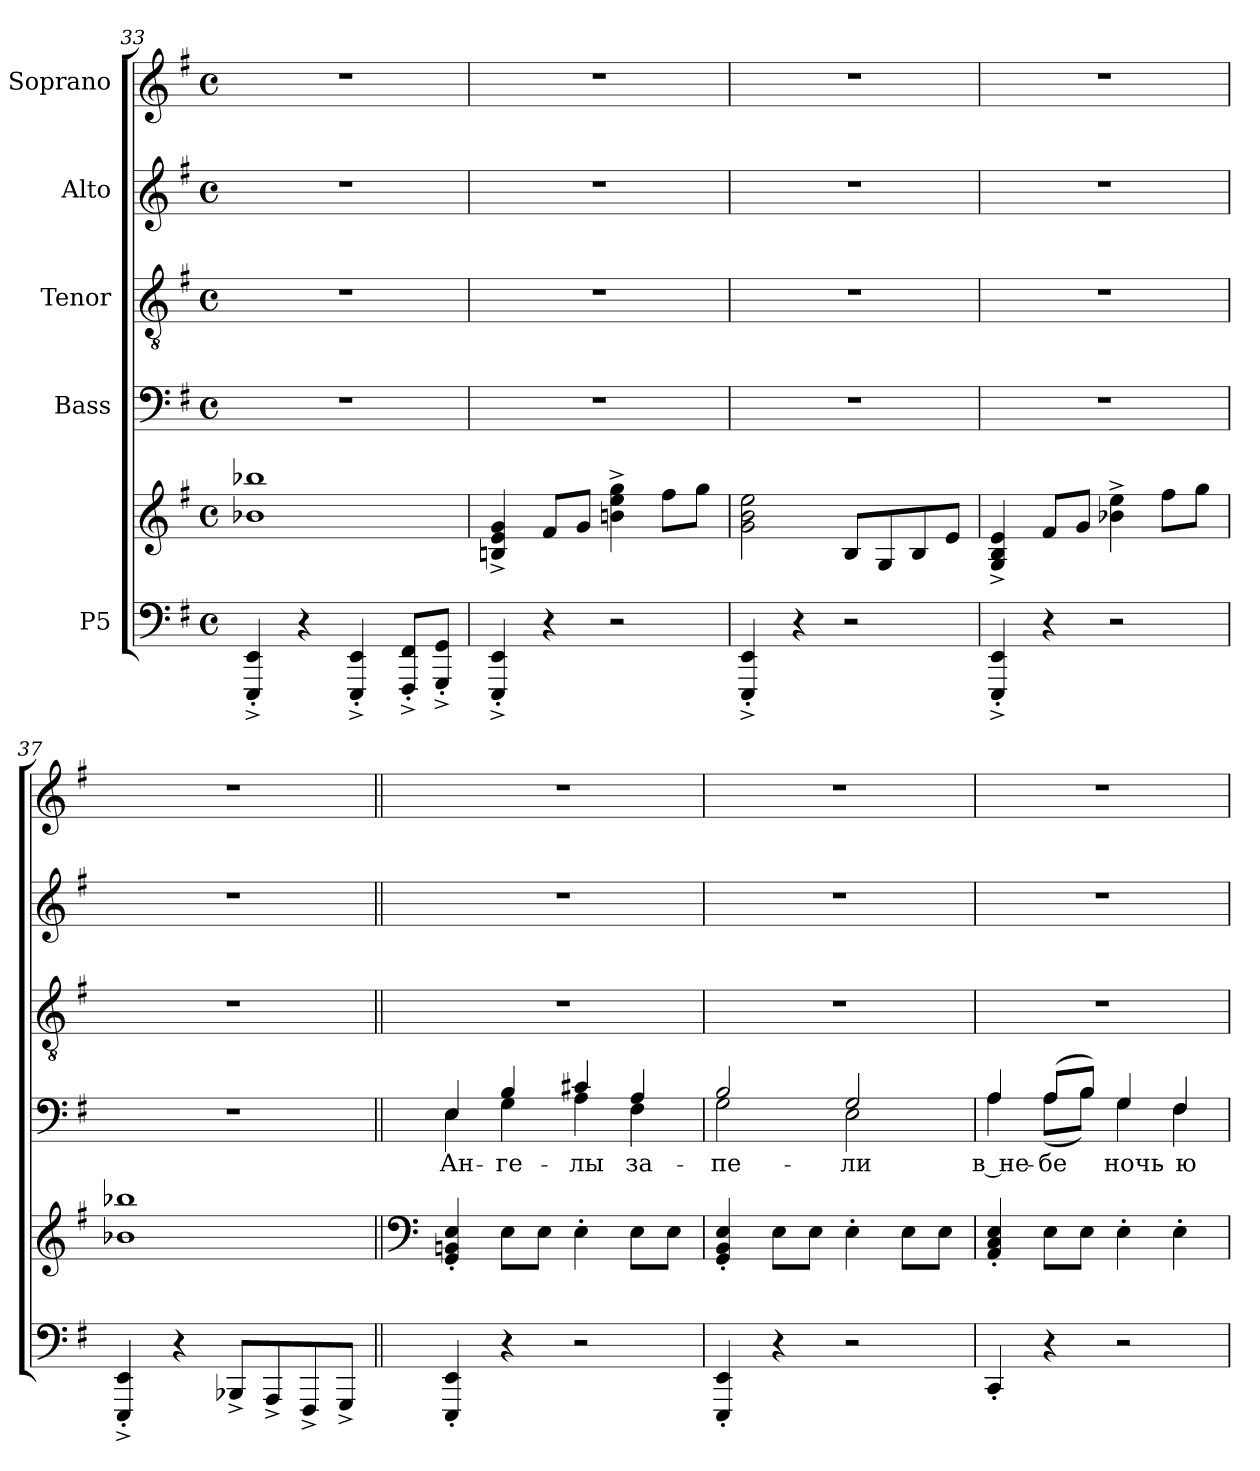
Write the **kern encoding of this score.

**kern	**kern	**kern	**text	**kern	**kern	**kern
*part5	*part5	*part4	*part4	*part3	*part2	*part1
*staff6	*staff5	*staff4	*staff4	*staff3	*staff2	*staff1
*I"P5	*	*I"Bass	*	*I"Tenor	*I"Alto	*I"Soprano
!!LO:PB:g=z
*clefF4	*clefG2	*clefF4	*	*clefGv2	*clefG2	*clefG2
*	*	*	*	*ITrd7c12	*	*
*k[f#]	*k[f#]	*k[f#]	*	*k[f#]	*k[f#]	*k[f#]
*G:	*G:	*G:	*	*G:	*G:	*G:
*M4/4	*M4/4	*M4/4	*	*M4/4	*M4/4	*M4/4
*met(c)	*met(c)	*met(c)	*	*met(c)	*met(c)	*met(c)
=33	=33	=33	=33	=33	=33	=33
4EEEi/'^ 4EEi'^	1b-Xi 1bb-Xi	1r	.	1r	1r	1r
4r	.	.	.	.	.	.
4EEEi/'^ 4EEi'^	.	.	.	.	.	.
8FFF#i/'^ 8FF#i'^L	.	.	.	.	.	.
8GGGi/'^ 8GGi'^J	.	.	.	.	.	.
=34	=34	=34	=34	=34	=34	=34
4EEEi/'^ 4EEi'^	4Bni/^ 4ei^ 4gi^	1r	.	1r	1r	1r
4r	8f#i/L	.	.	.	.	.
.	8gi/J	.	.	.	.	.
2r	4bni\^ 4eei^ 4ggi^	.	.	.	.	.
.	8ff#i\L	.	.	.	.	.
.	8ggi\J	.	.	.	.	.
=35	=35	=35	=35	=35	=35	=35
4EEEi/'^ 4EEi'^	2gi\ 2bi 2eei	1r	.	1r	1r	1r
4r	.	.	.	.	.	.
2r	8Bi/L	.	.	.	.	.
.	8Gi/	.	.	.	.	.
.	8Bi/	.	.	.	.	.
.	8ei/J	.	.	.	.	.
=36	=36	=36	=36	=36	=36	=36
4EEEi/'^ 4EEi'^	4Gi/^ 4Bi^ 4ei^	1r	.	1r	1r	1r
4r	8f#i/L	.	.	.	.	.
.	8gi/J	.	.	.	.	.
2r	4b-Xi\^ 4eei^	.	.	.	.	.
.	8ff#i\L	.	.	.	.	.
.	8ggi\J	.	.	.	.	.
=37	=37	=37	=37	=37	=37	=37
4EEEi/'^ 4EEi'^	1b-Xi 1bb-Xi	1r	.	1r	1r	1r
4r	.	.	.	.	.	.
8BBB-X^i/L	.	.	.	.	.	.
8AAA^i/	.	.	.	.	.	.
8FFF#^i/	.	.	.	.	.	.
8GGG^i/J	.	.	.	.	.	.
!!LO:LB:g=z
=38||	=38||	=38||	=38||	=38||	=38||	=38||
*	*clefF4	*	*	*	*	*
!	!	!	!LO:LY:b:color=#000000	!	!	!
*	*	*^	*	*	*	*
4EEEi/' 4EEi'	4GGi/' 4BBni' 4Ei'	4Ei/	4Ei\	Ан-	1r	1r	1r
!	!	!	!	!LO:LY:b:color=#000000	!	!	!
4r	8Ei\L	4Bi/	4Gi\	-ге-	.	.	.
.	8Ei\J	.	.	.	.	.	.
!	!	!	!	!LO:LY:b:color=#000000	!	!	!
2r	4E'i\	4c#Xi/	4Ai\	-лы	.	.	.
!	!	!	!	!LO:LY:b:color=#000000	!	!	!
.	8Ei\L	4Ai/	4F#i\	за-	.	.	.
.	8Ei\J	.	.	.	.	.	.
=39	=39	=39	=39	=39	=39	=39	=39
!	!	!	!	!LO:LY:b:color=#000000	!	!	!
4EEEi/' 4EEi'	4GGi/' 4BBi' 4Ei'	2Bi/	2Gi\	-пе-	1r	1r	1r
4r	8Ei\L	.	.	.	.	.	.
.	8Ei\J	.	.	.	.	.	.
!	!	!	!	!LO:LY:b:color=#000000	!	!	!
2r	4E'i\	2Gi/	2Ei\	-ли	.	.	.
.	8Ei\L	.	.	.	.	.	.
.	8Ei\J	.	.	.	.	.	.
=40	=40	=40	=40	=40	=40	=40	=40
!	!	!	!	!LO:LY:b:color=#000000	!	!	!
4CC'i/	4AAi/' 4Ci' 4Ei'	4Ai/	4Ai\	в не-	1r	1r	1r
!	!	!	!	!LO:LY:b:color=#000000	!	!	!
4r	8Ei\L	(8Ai/L	(8Ai\L	-бе	.	.	.
.	8Ei\J	8Bi/J)	8Bi\J)	.	.	.	.
!	!	!	!	!LO:LY:b:color=#000000	!	!	!
2r	4E'i\	4Gi/	4Gi\	ночь-	.	.	.
!	!	!	!	!LO:LY:b:color=#000000	!	!	!
.	4E'i\	4F#i/	4F#i\	-ю	.	.	.
*	*	*v	*v	*	*	*	*
=	=	=	=	=	=	=
*-	*-	*-	*-	*-	*-	*-
